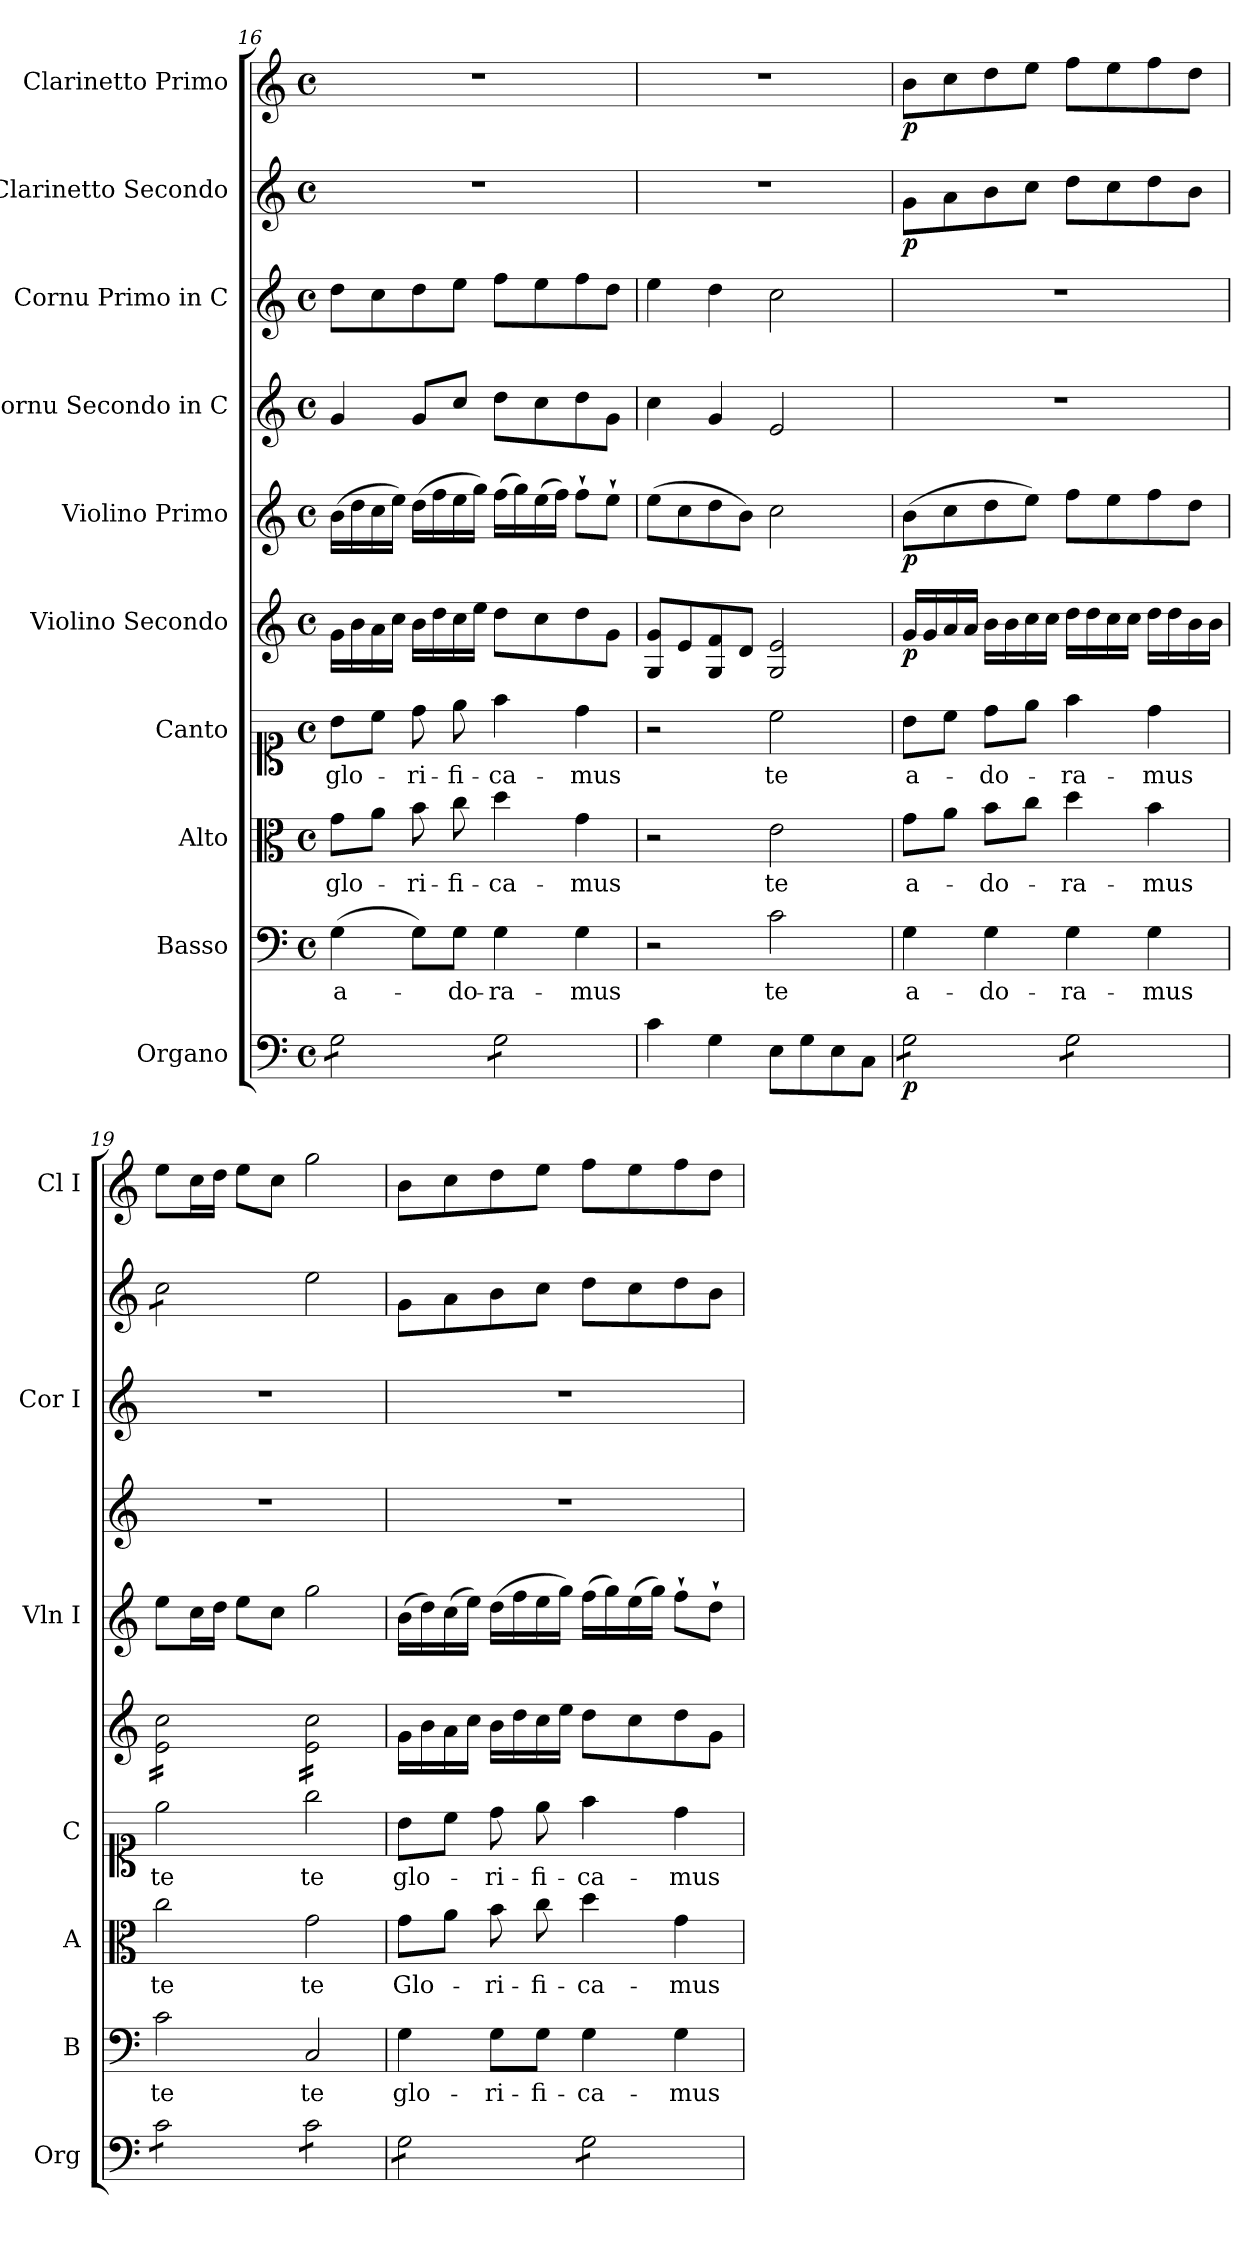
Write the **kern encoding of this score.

**kern	**dynam	**kern	**text	**kern	**text	**kern	**text	**kern	**dynam	**kern	**dynam	**kern	**kern	**kern	**dynam	**kern	**dynam
*part10	*part10	*part9	*part9	*part8	*part8	*part7	*part7	*part6	*part6	*part5	*part5	*part4	*part3	*part2	*part2	*part1	*part1
*staff10	*staff10	*staff9	*staff9	*staff8	*staff8	*staff7	*staff7	*staff6	*staff6	*staff5	*staff5	*staff4	*staff3	*staff2	*staff2	*staff1	*staff1
*I"Organo	*	*I"Basso	*	*I"Alto	*	*I"Canto	*	*I"Violino Secondo	*	*I"Violino Primo	*	*I"Cornu Secondo in C	*I"Cornu Primo in C	*I"Clarinetto Secondo	*	*I"Clarinetto Primo	*
*I'Org	*	*I'B	*	*I'A	*	*I'C	*	*	*	*I'Vln I	*	*	*I'Cor I	*	*	*I'Cl I	*
*clefF4	*	*clefF4	*	*clefC3	*	*clefC1	*	*clefG2	*	*clefG2	*	*clefG2	*clefG2	*clefG2	*	*clefG2	*
*k[]	*	*k[]	*	*k[]	*	*k[]	*	*k[]	*	*k[]	*	*k[]	*k[]	*k[]	*	*k[]	*
*M4/4	*	*M4/4	*	*M4/4	*	*M4/4	*	*M4/4	*	*M4/4	*	*M4/4	*M4/4	*M4/4	*	*M4/4	*
*met(c)	*	*met(c)	*	*met(c)	*	*met(c)	*	*met(c)	*	*met(c)	*	*met(c)	*met(c)	*met(c)	*	*met(c)	*
=16	=16	=16	=16	=16	=16	=16	=16	=16	=16	=16	=16	=16	=16	=16	=16	=16	=16
*tremolo	*	*	*	*	*	*	*	*	*	*	*	*	*	*	*	*	*
8GL	.	(>4G	a-	8gL	glo-	8bL	glo-	16g\LL	.	(>16bLL	.	4g	8ddL	1r	.	1r	.
.	.	.	.	.	.	.	.	16b	.	16dd	.	.	.	.	.	.	.
8G	.	.	.	8aJ	.	8ccJ	.	16a	.	16cc	.	.	8cc	.	.	.	.
.	.	.	.	.	.	.	.	16ccJJ	.	16eeJJ)	.	.	.	.	.	.	.
8G	.	8G\L)	.	8b	-ri-	8dd	-ri-	16bLL	.	(>16ddLL	.	8g/L	8dd	.	.	.	.
.	.	.	.	.	.	.	.	16dd	.	16ff	.	.	.	.	.	.	.
8GJ	.	8G\J	-do-	8cc	-fi-	8ee	-fi-	16cc	.	16ee	.	8cc\J	8eeJ	.	.	.	.
.	.	.	.	.	.	.	.	16eeJJ	.	16ggJJ)	.	.	.	.	.	.	.
8GL	.	4G	-ra-	4dd	-ca-	4ff	-ca-	8dd\L	.	(>16ffLL	.	8ddL	8ffL	.	.	.	.
.	.	.	.	.	.	.	.	.	.	16gg)	.	.	.	.	.	.	.
8G	.	.	.	.	.	.	.	8cc\	.	(>16ee	.	8cc	8ee	.	.	.	.
.	.	.	.	.	.	.	.	.	.	16ffJJ)	.	.	.	.	.	.	.
8G	.	4G	-mus	4g	-mus	4dd	-mus	8dd\	.	8ff`L	.	8dd	8ff	.	.	.	.
8GJ	.	.	.	.	.	.	.	8g/J	.	8ee`J	.	8gJ	8ddJ	.	.	.	.
*Xtremolo	*	*	*	*	*	*	*	*	*	*	*	*	*	*	*	*	*
=17	=17	=17	=17	=17	=17	=17	=17	=17	=17	=17	=17	=17	=17	=17	=17	=17	=17
4c	.	2r	.	2r	.	2r	.	8G 8gL	.	(>8eeL	.	4cc	4ee	1r	.	1r	.
.	.	.	.	.	.	.	.	8e	.	8cc	.	.	.	.	.	.	.
4G	.	.	.	.	.	.	.	8G 8f	.	8dd	.	4g	4dd	.	.	.	.
.	.	.	.	.	.	.	.	8dJ	.	8bJ)	.	.	.	.	.	.	.
8EL	.	2c	te	2e	te	2cc	te	2G 2e	.	2cc	.	2e	2cc	.	.	.	.
8G	.	.	.	.	.	.	.	.	.	.	.	.	.	.	.	.	.
8E	.	.	.	.	.	.	.	.	.	.	.	.	.	.	.	.	.
8CJ	.	.	.	.	.	.	.	.	.	.	.	.	.	.	.	.	.
=18	=18	=18	=18	=18	=18	=18	=18	=18	=18	=18	=18	=18	=18	=18	=18	=18	=18
!LO:TX:a:t=Solo	!	!	!	!	!	!	!	!	!	!	!	!	!	!	!	!	!
*tremolo	*	*	*	*	*	*	*	*	*	*	*	*	*	*	*	*	*
8GL	p	4G	a-	8gL	a-	8bL	a-	16gLL	p	(>8bL	p	1r	1r	8g\L	p	8bL	p
.	.	.	.	.	.	.	.	16g	.	.	.	.	.	.	.	.	.
8G	.	.	.	8aJ	.	8ccJ	.	16a	.	8cc	.	.	.	8a	.	8cc	.
.	.	.	.	.	.	.	.	16aJJ	.	.	.	.	.	.	.	.	.
8G	.	4G	-do-	8bL	-do-	8ddL	-do-	16bLL	.	8dd	.	.	.	8b	.	8dd	.
.	.	.	.	.	.	.	.	16b	.	.	.	.	.	.	.	.	.
8GJ	.	.	.	8ccJ	.	8eeJ	.	16cc	.	8eeJ)	.	.	.	8ccJ	.	8eeJ	.
.	.	.	.	.	.	.	.	16ccJJ	.	.	.	.	.	.	.	.	.
8GL	.	4G	-ra-	4dd	-ra-	4ff	-ra-	16ddLL	.	8ffL	.	.	.	8ddL	.	8ffL	.
.	.	.	.	.	.	.	.	16dd	.	.	.	.	.	.	.	.	.
8G	.	.	.	.	.	.	.	16cc	.	8ee	.	.	.	8cc	.	8ee	.
.	.	.	.	.	.	.	.	16ccJJ	.	.	.	.	.	.	.	.	.
8G	.	4G	-mus	4b	-mus	4dd	-mus	16ddLL	.	8ff	.	.	.	8dd	.	8ff	.
.	.	.	.	.	.	.	.	16dd	.	.	.	.	.	.	.	.	.
8GJ	.	.	.	.	.	.	.	16b	.	8ddJ	.	.	.	8bJ	.	8ddJ	.
.	.	.	.	.	.	.	.	16bJJ	.	.	.	.	.	.	.	.	.
=19	=19	=19	=19	=19	=19	=19	=19	=19	=19	=19	=19	=19	=19	=19	=19	=19	=19
*	*	*	*	*	*	*	*	*tremolo	*	*	*	*	*	*	*	*	*
*	*	*	*	*	*	*	*	*	*	*	*	*	*	*tremolo	*	*	*
8cL	.	2c	te	2cc	te	2ee	te	16e\ 16cc\LL	.	8eeL	.	1r	1r	8ccL	.	8eeL	.
.	.	.	.	.	.	.	.	16e\ 16cc\	.	.	.	.	.	.	.	.	.
8c	.	.	.	.	.	.	.	16e\ 16cc\	.	16ccL	.	.	.	8cc	.	16ccL	.
.	.	.	.	.	.	.	.	16e\ 16cc\	.	16ddJJ	.	.	.	.	.	16ddJJ	.
8c	.	.	.	.	.	.	.	16e\ 16cc\	.	8eeL	.	.	.	8cc	.	8eeL	.
.	.	.	.	.	.	.	.	16e\ 16cc\	.	.	.	.	.	.	.	.	.
8cJ	.	.	.	.	.	.	.	16e\ 16cc\	.	8ccJ	.	.	.	8ccJ	.	8ccJ	.
*	*	*	*	*	*	*	*	*	*	*	*	*	*	*Xtremolo	*	*	*
.	.	.	.	.	.	.	.	16e\ 16cc\JJ	.	.	.	.	.	.	.	.	.
8cL	.	2C	te	2g	te	2gg	te	16e\ 16cc\LL	.	2gg	.	.	.	2ee	.	2gg	.
.	.	.	.	.	.	.	.	16e\ 16cc\	.	.	.	.	.	.	.	.	.
8c	.	.	.	.	.	.	.	16e\ 16cc\	.	.	.	.	.	.	.	.	.
.	.	.	.	.	.	.	.	16e\ 16cc\	.	.	.	.	.	.	.	.	.
8c	.	.	.	.	.	.	.	16e\ 16cc\	.	.	.	.	.	.	.	.	.
.	.	.	.	.	.	.	.	16e\ 16cc\	.	.	.	.	.	.	.	.	.
8cJ	.	.	.	.	.	.	.	16e\ 16cc\	.	.	.	.	.	.	.	.	.
.	.	.	.	.	.	.	.	16e\ 16cc\JJ	.	.	.	.	.	.	.	.	.
*	*	*	*	*	*	*	*	*Xtremolo	*	*	*	*	*	*	*	*	*
=20	=20	=20	=20	=20	=20	=20	=20	=20	=20	=20	=20	=20	=20	=20	=20	=20	=20
8GL	.	4G	glo-	8gL	Glo-	8bL	glo-	16g\LL	.	(>16bLL	.	1r	1r	8g\L	.	8bL	.
.	.	.	.	.	.	.	.	16b	.	16dd)	.	.	.	.	.	.	.
8G	.	.	.	8aJ	.	8ccJ	.	16a	.	(>16cc	.	.	.	8a	.	8cc	.
.	.	.	.	.	.	.	.	16ccJJ	.	16eeJJ)	.	.	.	.	.	.	.
8G	.	8G\L	-ri-	8b	-ri-	8dd	-ri-	16bLL	.	(>16ddLL	.	.	.	8b	.	8dd	.
.	.	.	.	.	.	.	.	16dd	.	16ff	.	.	.	.	.	.	.
8GJ	.	8G\J	-fi-	8cc	-fi-	8ee	-fi-	16cc	.	16ee	.	.	.	8ccJ	.	8eeJ	.
.	.	.	.	.	.	.	.	16eeJJ	.	16ggJJ)	.	.	.	.	.	.	.
8GL	.	4G	-ca-	4dd	-ca-	4ff	-ca-	8ddL	.	(>16ffLL	.	.	.	8ddL	.	8ffL	.
.	.	.	.	.	.	.	.	.	.	16gg)	.	.	.	.	.	.	.
8G	.	.	.	.	.	.	.	8cc	.	(>16ee	.	.	.	8cc	.	8ee	.
.	.	.	.	.	.	.	.	.	.	16ggJJ)	.	.	.	.	.	.	.
8G	.	4G	-mus	4g	-mus	4dd	-mus	8dd	.	8ff`L	.	.	.	8dd	.	8ff	.
8GJ	.	.	.	.	.	.	.	8gJ	.	8dd`J	.	.	.	8bJ	.	8ddJ	.
*Xtremolo	*	*	*	*	*	*	*	*	*	*	*	*	*	*	*	*	*
=	=	=	=	=	=	=	=	=	=	=	=	=	=	=	=	=	=
*-	*-	*-	*-	*-	*-	*-	*-	*-	*-	*-	*-	*-	*-	*-	*-	*-	*-
